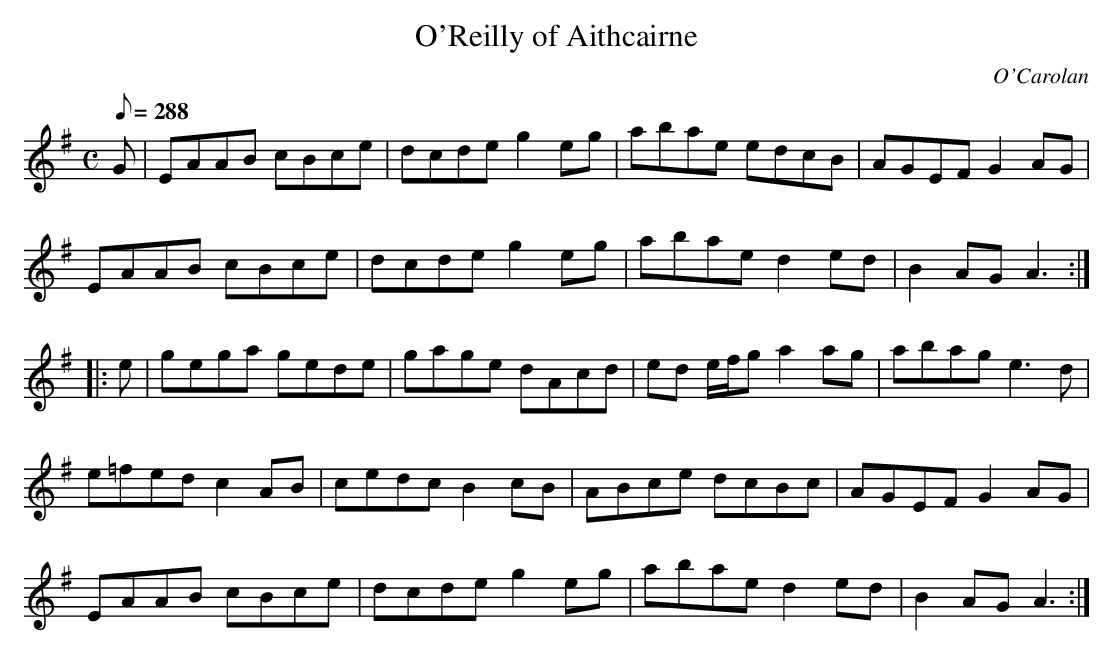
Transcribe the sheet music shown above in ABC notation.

X:1
T:O'Reilly of Aithcairne
C:O'Carolan
L:1/8
Q:288
M:C
K:Ador
G|EAAB cBce|dcde g2eg|abae edcB|AGEF G2 AG|
EAAB cBce|dcde g2eg|abae d2 ed|B2 AG A3:|
|:e|gega gede|gage dAcd|ed e/f/g a2 ag|abag e3 d|
e=fed c2 AB|cedc B2 cB|ABce dcBc|AGEF G2 AG|
EAAB cBce|dcde g2eg|abae d2 ed|B2 AG A3:|
